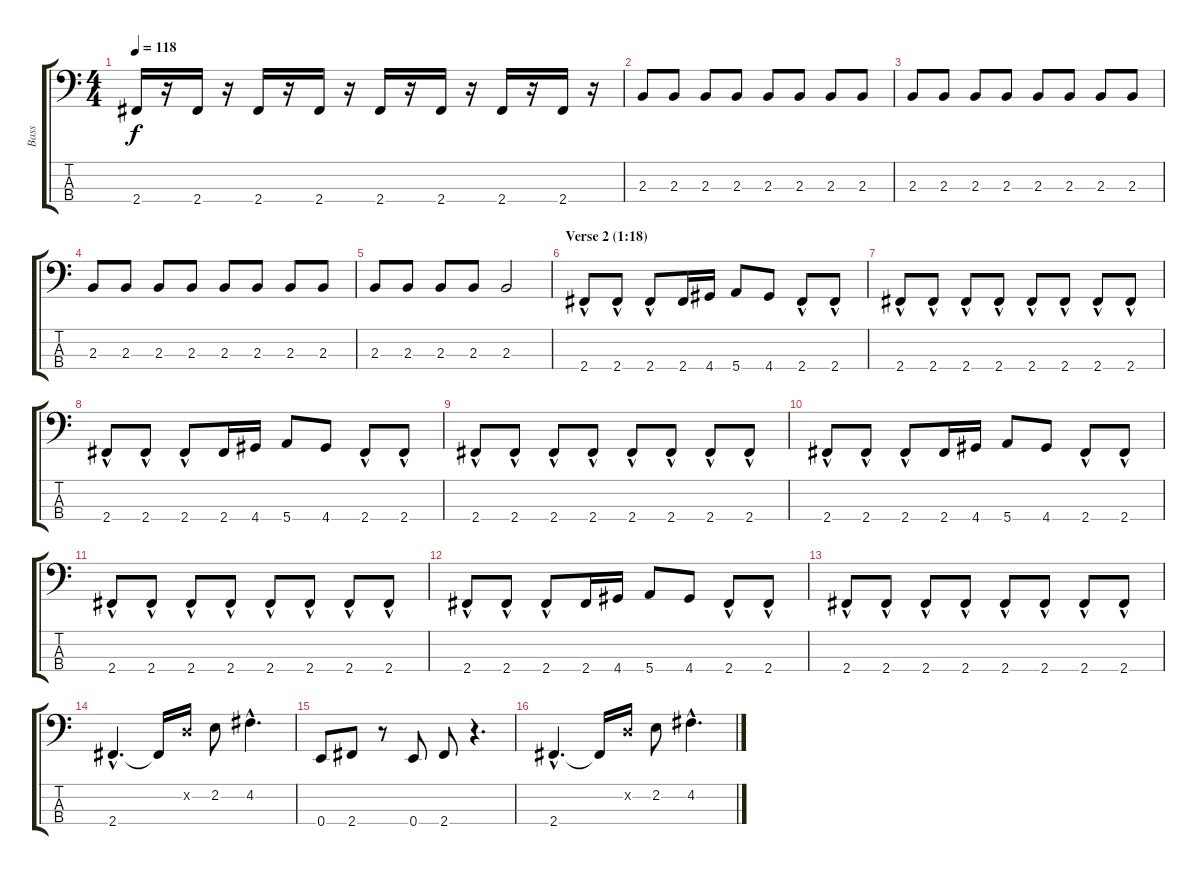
\track ("Bass" "Bass") {instrument synthbass2}
\staff {score tabs}
\tuning (G2 D2 A1 E1) {hide}
\ts (4 4)
\tempo 118
\clef f4
\ks c
2.4.16{dy f} r.16 2.4.16 r.16 2.4.16 r.16 2.4.16 r.16 2.4.16 r.16 2.4.16 r.16 2.4.16 r.16 2.4.16 r.16 |
2.3.8 2.3.8 2.3.8 2.3.8 2.3.8 2.3.8 2.3.8 2.3.8 |
2.3.8 2.3.8 2.3.8 2.3.8 2.3.8 2.3.8 2.3.8 2.3.8 |
2.3.8 2.3.8 2.3.8 2.3.8 2.3.8 2.3.8 2.3.8 2.3.8 |
2.3.8 2.3.8 2.3.8 2.3.8 2.3.2 |
\section ("" "Verse 2 (1:18)")
2.4{hac}.8 2.4{hac}.8 2.4{hac}.8 2.4.16 4.4.16 5.4.8 4.4.8 2.4{hac}.8 2.4{hac}.8 |
2.4{hac}.8 2.4{hac}.8 2.4{hac}.8 2.4{hac}.8 2.4{hac}.8 2.4{hac}.8 2.4{hac}.8 2.4{hac}.8 |
2.4{hac}.8 2.4{hac}.8 2.4{hac}.8 2.4.16 4.4.16 5.4.8 4.4.8 2.4{hac}.8 2.4{hac}.8 |
2.4{hac}.8 2.4{hac}.8 2.4{hac}.8 2.4{hac}.8 2.4{hac}.8 2.4{hac}.8 2.4{hac}.8 2.4{hac}.8 |
2.4{hac}.8 2.4{hac}.8 2.4{hac}.8 2.4.16 4.4.16 5.4.8 4.4.8 2.4{hac}.8 2.4{hac}.8 |
2.4{hac}.8 2.4{hac}.8 2.4{hac}.8 2.4{hac}.8 2.4{hac}.8 2.4{hac}.8 2.4{hac}.8 2.4{hac}.8 |
2.4{hac}.8 2.4{hac}.8 2.4{hac}.8 2.4.16 4.4.16 5.4.8 4.4.8 2.4{hac}.8 2.4{hac}.8 |
2.4{hac}.8 2.4{hac}.8 2.4{hac}.8 2.4{hac}.8 2.4{hac}.8 2.4{hac}.8 2.4{hac}.8 2.4{hac}.8 |
2.4{hac}.4{d} 2.4{t}.16 0.2{x}.16 2.2.8 4.2{hac}.4{d} |
0.4.8 2.4.8 r.8 0.4.8 2.4.8 r.4{d} |
2.4{hac}.4{d} 2.4{t}.16 0.2{x}.16 2.2.8 4.2{hac}.4{d}
